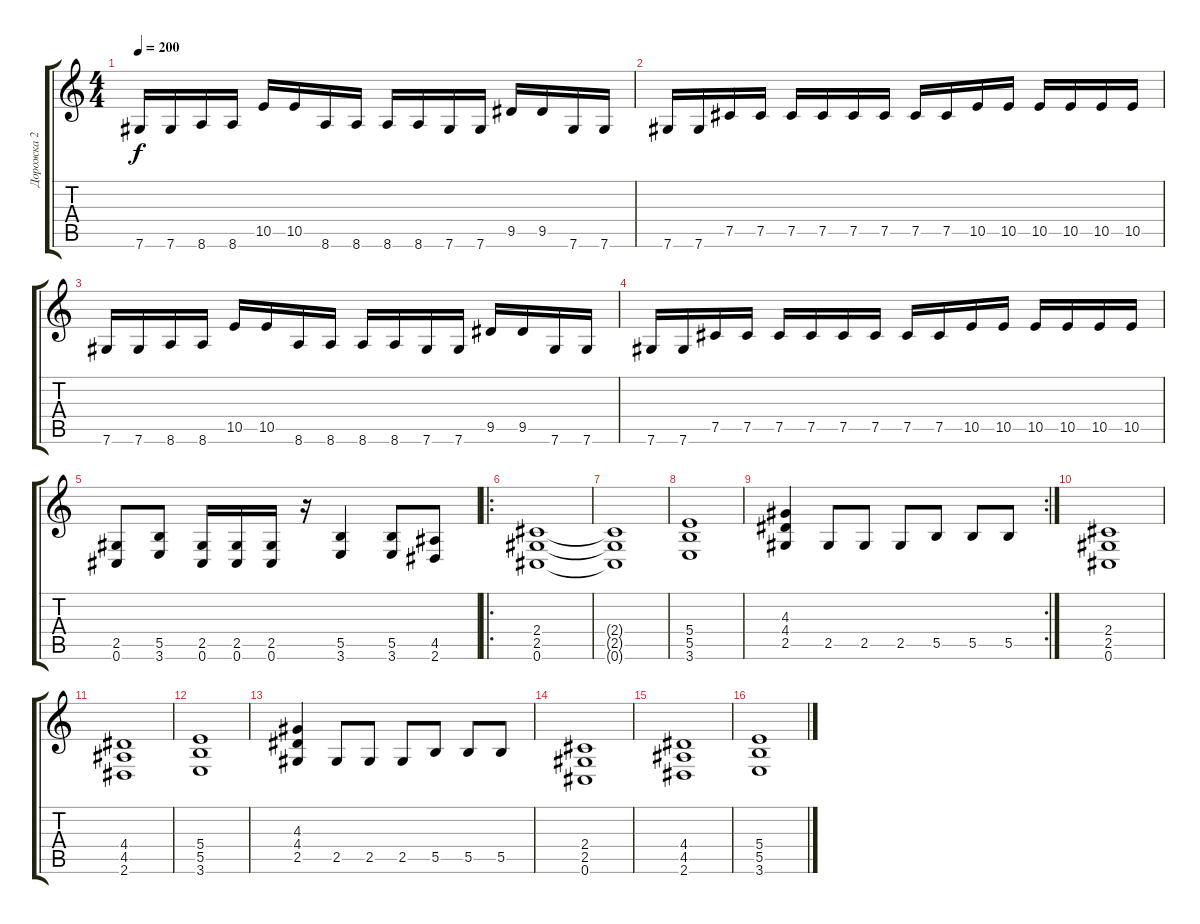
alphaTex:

\track ("Дорожка 2" "Дорожка 2") {instrument overdrivenguitar}
\staff {score tabs}
\tuning (Db4 Ab3 E3 B2 Gb2 Db2) {hide}
\ts (4 4)
\tempo 200
\clef g2
\ks c
7.6.16{dy f} 7.6.16 8.6.16 8.6.16 10.5.16 10.5.16 8.6.16 8.6.16 8.6.16 8.6.16 7.6.16 7.6.16 9.5.16 9.5.16 7.6.16 7.6.16 |
7.6.16 7.6.16 7.5.16 7.5.16 7.5.16 7.5.16 7.5.16 7.5.16 7.5.16 7.5.16 10.5.16 10.5.16 10.5.16 10.5.16 10.5.16 10.5.16 |
7.6.16 7.6.16 8.6.16 8.6.16 10.5.16 10.5.16 8.6.16 8.6.16 8.6.16 8.6.16 7.6.16 7.6.16 9.5.16 9.5.16 7.6.16 7.6.16 |
7.6.16 7.6.16 7.5.16 7.5.16 7.5.16 7.5.16 7.5.16 7.5.16 7.5.16 7.5.16 10.5.16 10.5.16 10.5.16 10.5.16 10.5.16 10.5.16 |
(2.5 0.6).8 (5.5 3.6).8 (2.5 0.6).16 (2.5 0.6).16 (2.5 0.6).16 r.16 (5.5 3.6).4 (5.5 3.6).8 (4.5 2.6).8 |
\ro
(2.4 2.5 0.6).1 |
(2.4{t} 2.5{t} 0.6{t}).1 |
(5.4 5.5 3.6).1 |
\rc 2
(4.3 4.4 2.5).4 2.5.8 2.5.8 2.5.8 5.5.8 5.5.8 5.5.8 |
(2.4 2.5 0.6).1 |
(4.4 4.5 2.6).1 |
(5.4 5.5 3.6).1 |
(4.3 4.4 2.5).4 2.5.8 2.5.8 2.5.8 5.5.8 5.5.8 5.5.8 |
(2.4 2.5 0.6).1 |
(4.4 4.5 2.6).1 |
(5.4 5.5 3.6).1
